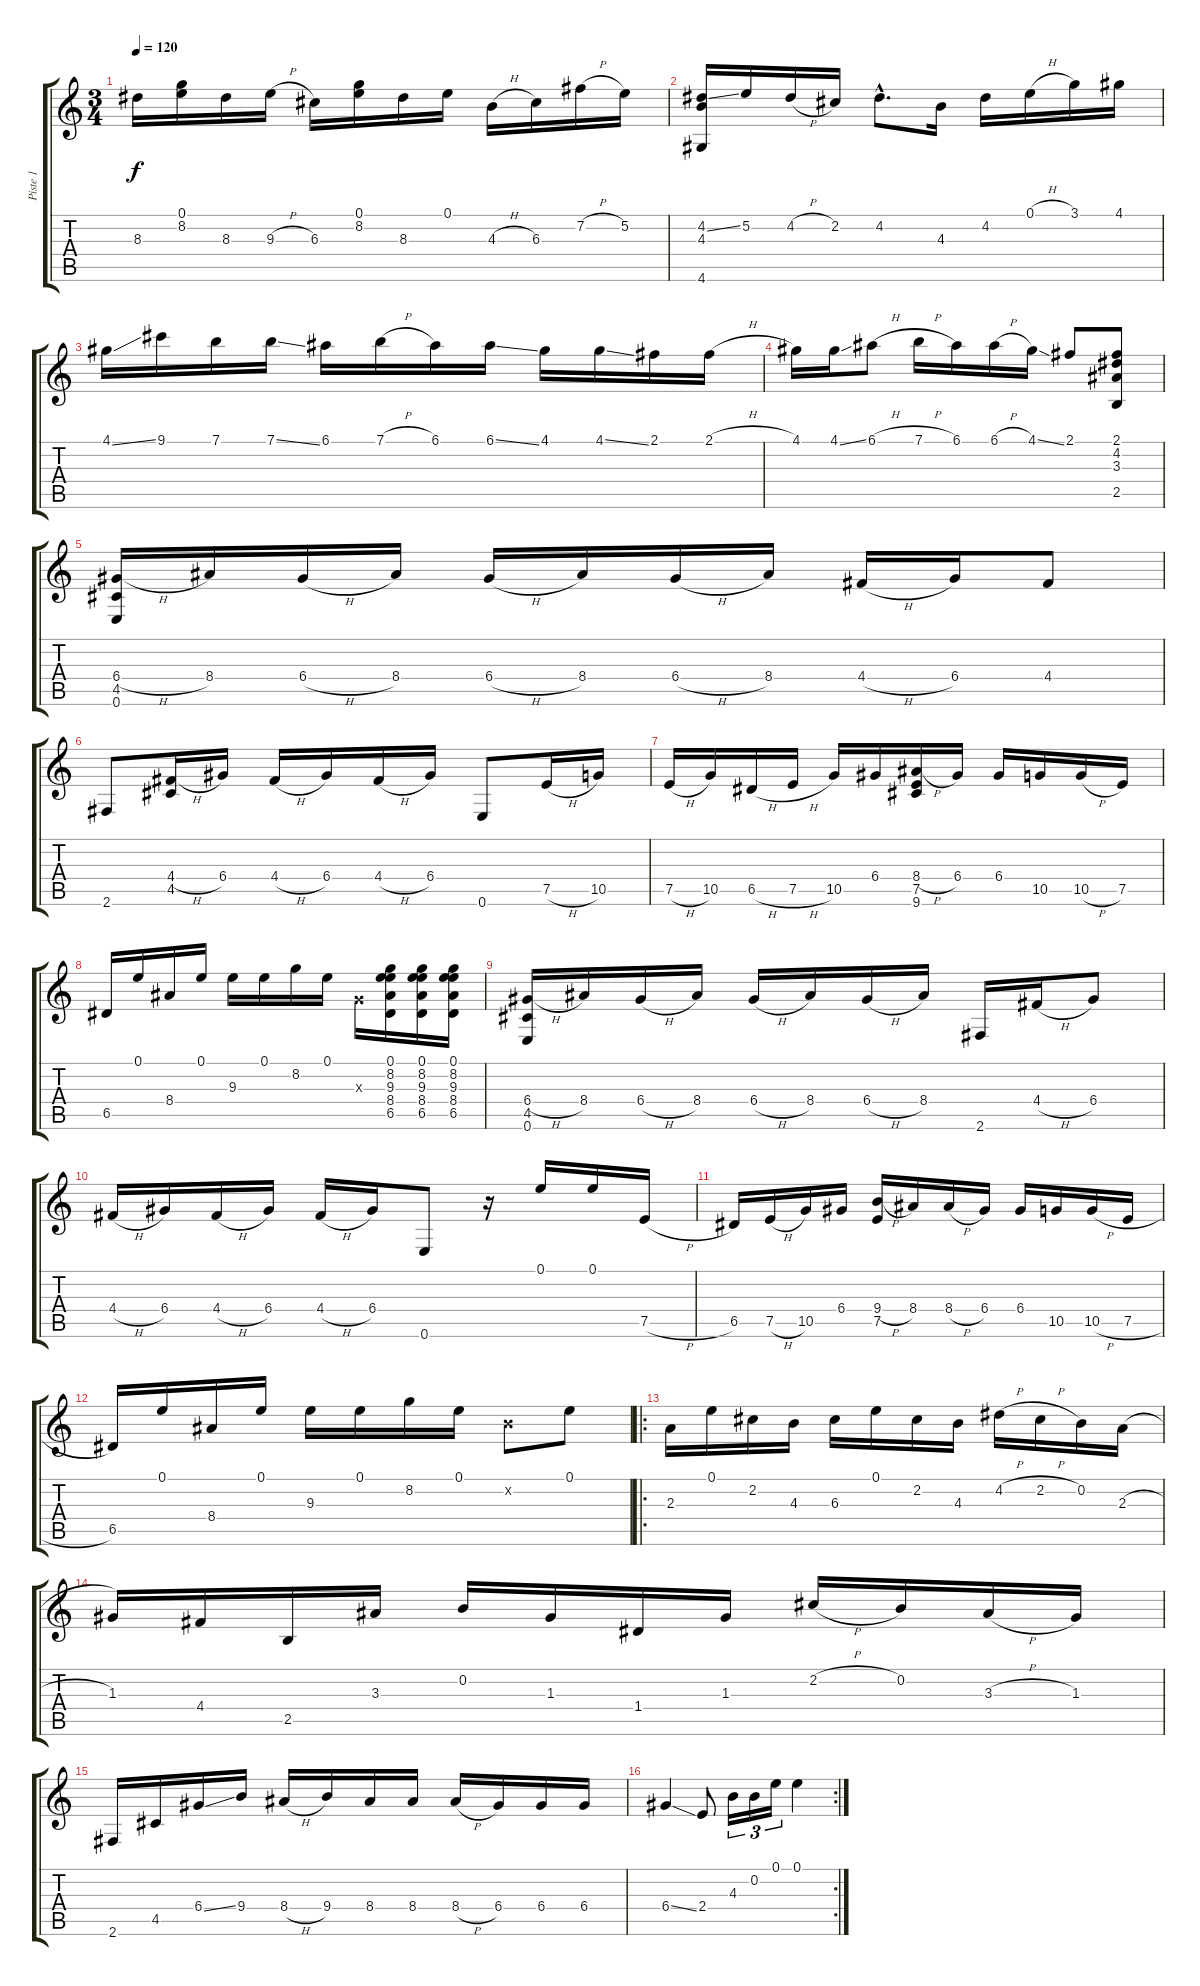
\track ("Piste 1" "Piste 1") {instrument acousticguitarnylon}
\staff {score tabs}
\tuning (E4 B3 G3 D3 A2 E2) {hide}
\ts (3 4)
\tempo 120
\clef g2
\ks c
8.3.16{dy f} (0.1 8.2).16 8.3.16 9.3{h}.16 6.3.16 (0.1 8.2).16 8.3.16 0.1.16 4.3{h}.16 6.3.16 7.2{h}.16 5.2.16 |
(4.2{ss} 4.3 4.6).16 5.2.16 4.2{h}.16 2.2.16 4.2{hac}.8{d} 4.3.16 4.2.16 0.1{h}.16 3.1.16 4.1.16 |
4.1{ss}.16 9.1.16 7.1.16 7.1{ss}.16 6.1.16 7.1{h}.16 6.1.16 6.1{ss}.16 4.1.16 4.1{ss}.16 2.1.16 2.1{h}.16 |
4.1.16 4.1{ss}.16 6.1{h}.8 7.1{h}.16 6.1.16 6.1{h}.16 4.1{ss}.16 2.1.8 (2.1 4.2 3.3 2.5).8 |
(6.4{h} 4.5 0.6).16 8.4.16 6.4{h}.16 8.4.16 6.4{h}.16 8.4.16 6.4{h}.16 8.4.16 4.4{h}.16 6.4.16 4.4.8 |
2.6.8 (4.4{h} 4.5).16 6.4.16 4.4{h}.16 6.4.16 4.4{h}.16 6.4.16 0.6.8 7.5{h}.16 10.5.16 |
7.5{h}.16 10.5.16 6.5{h}.16 7.5{h}.16 10.5.16 6.4.16 (8.4{h} 7.5 9.6).16 6.4.16 6.4.16 10.5.16 10.5{h}.16 7.5.16 |
6.5.16 0.1.16 8.4.16 0.1.16 9.3.16 0.1.16 8.2.16 0.1.16 0.3{x}.16 (0.1 8.2 9.3 8.4 6.5).16 (0.1 8.2 9.3 8.4 6.5).16 (0.1 8.2 9.3 8.4 6.5).16 |
(6.4{h} 4.5 0.6).16 8.4.16 6.4{h}.16 8.4.16 6.4{h}.16 8.4.16 6.4{h}.16 8.4.16 2.6.16 4.4{h}.16 6.4.8 |
4.4{h}.16 6.4.16 4.4{h}.16 6.4.16 4.4{h}.16 6.4.16 0.6.8 r.16 0.1.16 0.1.16 7.5{h}.16 |
6.5.16 7.5{h}.16 10.5.16 6.4.16 (9.4{h} 7.5).16 8.4.16 8.4{h}.16 6.4.16 6.4.16 10.5.16 10.5{h}.16 7.5{h}.16 |
6.5.16 0.1.16 8.4.16 0.1.16 9.3.16 0.1.16 8.2.16 0.1.16 0.2{x}.8 0.1.8 |
\ro
2.3.16 0.1.16 2.2.16 4.3.16 6.3.16 0.1.16 2.2.16 4.3.16 4.2{h}.16 2.2{h}.16 0.2.16 2.3{h}.16 |
1.3.16 4.4.16 2.5.16 3.3.16 0.2.16 1.3.16 1.4.16 1.3.16 2.2{h}.16 0.2.16 3.3{h}.16 1.3.16 |
2.6.16 4.5.16 6.4{ss}.16 9.4.16 8.4{h}.16 9.4.16 8.4.16 8.4.16 8.4{h}.16 6.4.16 6.4.16 6.4.16 |
\rc 2
6.4{ss}.4 2.4.8 4.3.16{tu (3 2)} 0.2.16{tu (3 2)} 0.1.16{tu (3 2)} 0.1.4
